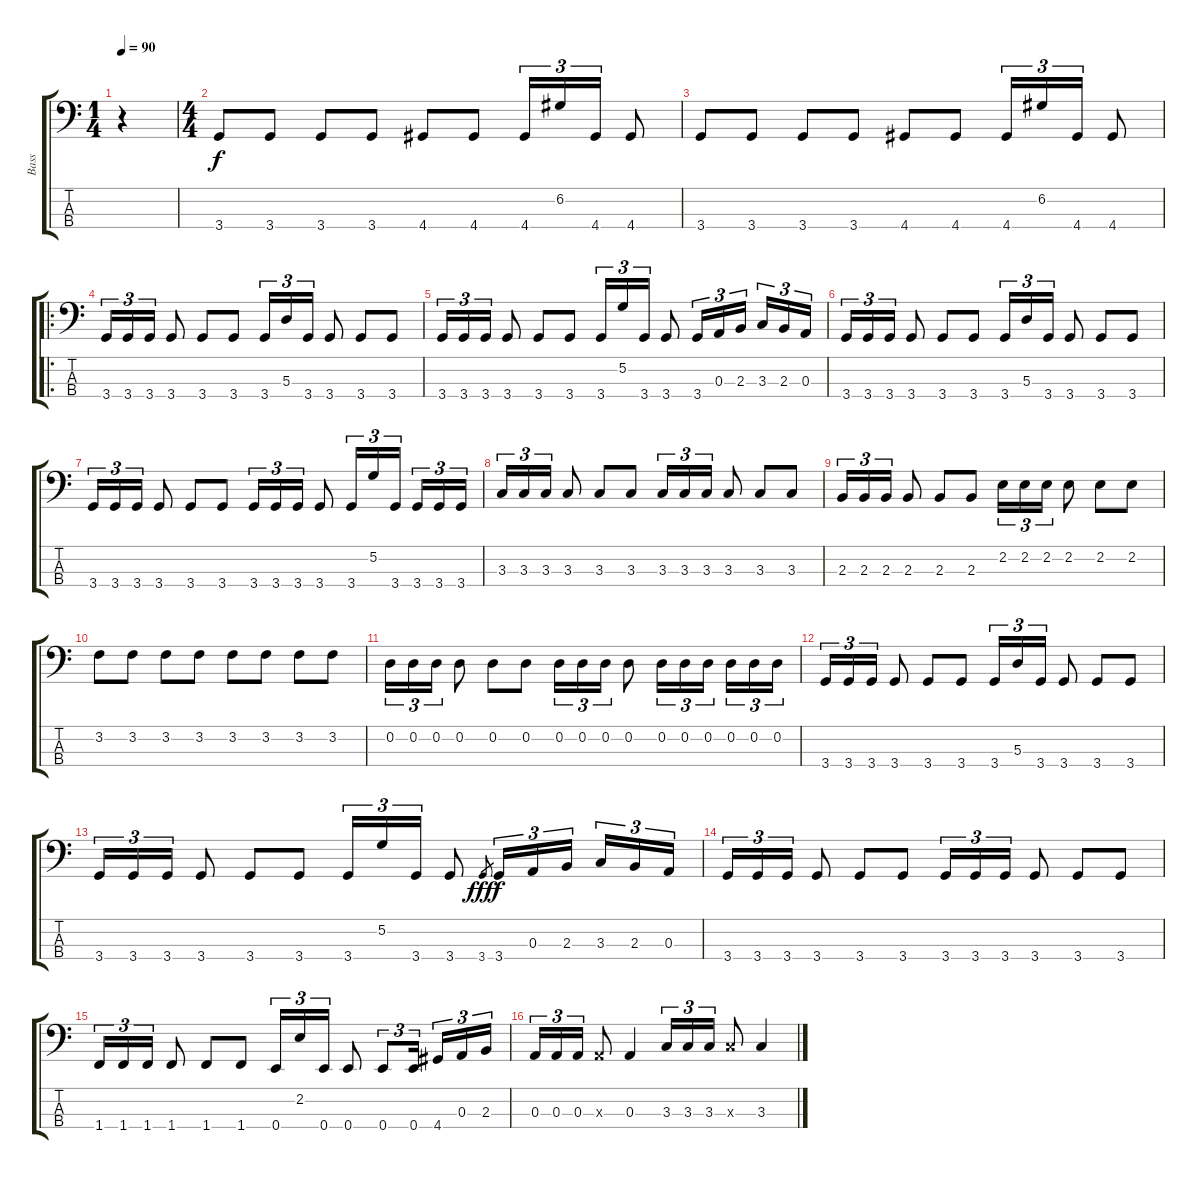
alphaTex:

\track ("Bass" "Bass") {instrument slapbass2}
\staff {score tabs}
\tuning (G2 D2 A1 E1) {hide}
\ts (1 4)
\tempo 90
\clef f4
\ks c
r.4{dy f instrument slapbass2} |
\ts (4 4)
3.4.8 3.4.8 3.4.8 3.4.8 4.4.8 4.4.8 4.4.16{tu (3 2)} 6.2.16{tu (3 2)} 4.4.16{tu (3 2)} 4.4.8 |
3.4.8 3.4.8 3.4.8 3.4.8 4.4.8 4.4.8 4.4.16{tu (3 2)} 6.2.16{tu (3 2)} 4.4.16{tu (3 2)} 4.4.8 |
\ro
3.4.16{tu (3 2)} 3.4.16{tu (3 2)} 3.4.16{tu (3 2)} 3.4.8 3.4.8 3.4.8 3.4.16{tu (3 2)} 5.3.16{tu (3 2)} 3.4.16{tu (3 2)} 3.4.8 3.4.8 3.4.8 |
3.4.16{tu (3 2)} 3.4.16{tu (3 2)} 3.4.16{tu (3 2)} 3.4.8 3.4.8 3.4.8 3.4.16{tu (3 2)} 5.2.16{tu (3 2)} 3.4.16{tu (3 2)} 3.4.8 3.4.16{tu (3 2)} 0.3.16{tu (3 2)} 2.3.16{tu (3 2)} 3.3.16{tu (3 2)} 2.3.16{tu (3 2)} 0.3.16{tu (3 2)} |
3.4.16{tu (3 2)} 3.4.16{tu (3 2)} 3.4.16{tu (3 2)} 3.4.8 3.4.8 3.4.8 3.4.16{tu (3 2)} 5.3.16{tu (3 2)} 3.4.16{tu (3 2)} 3.4.8 3.4.8 3.4.8 |
3.4.16{tu (3 2)} 3.4.16{tu (3 2)} 3.4.16{tu (3 2)} 3.4.8 3.4.8 3.4.8 3.4.16{tu (3 2)} 3.4.16{tu (3 2)} 3.4.16{tu (3 2)} 3.4.8 3.4.16{tu (3 2)} 5.2.16{tu (3 2)} 3.4.16{tu (3 2)} 3.4.16{tu (3 2)} 3.4.16{tu (3 2)} 3.4.16{tu (3 2)} |
3.3.16{tu (3 2)} 3.3.16{tu (3 2)} 3.3.16{tu (3 2)} 3.3.8 3.3.8 3.3.8 3.3.16{tu (3 2)} 3.3.16{tu (3 2)} 3.3.16{tu (3 2)} 3.3.8 3.3.8 3.3.8 |
2.3.16{tu (3 2)} 2.3.16{tu (3 2)} 2.3.16{tu (3 2)} 2.3.8 2.3.8 2.3.8 2.2.16{tu (3 2)} 2.2.16{tu (3 2)} 2.2.16{tu (3 2)} 2.2.8 2.2.8 2.2.8 |
3.2.8 3.2.8 3.2.8 3.2.8 3.2.8 3.2.8 3.2.8 3.2.8 |
0.2.16{tu (3 2)} 0.2.16{tu (3 2)} 0.2.16{tu (3 2)} 0.2.8 0.2.8 0.2.8 0.2.16{tu (3 2)} 0.2.16{tu (3 2)} 0.2.16{tu (3 2)} 0.2.8 0.2.16{tu (3 2)} 0.2.16{tu (3 2)} 0.2.16{tu (3 2)} 0.2.16{tu (3 2)} 0.2.16{tu (3 2)} 0.2.16{tu (3 2)} |
3.4.16{tu (3 2)} 3.4.16{tu (3 2)} 3.4.16{tu (3 2)} 3.4.8 3.4.8 3.4.8 3.4.16{tu (3 2)} 5.3.16{tu (3 2)} 3.4.16{tu (3 2)} 3.4.8 3.4.8 3.4.8 |
3.4.16{tu (3 2)} 3.4.16{tu (3 2)} 3.4.16{tu (3 2)} 3.4.8 3.4.8 3.4.8 3.4.16{tu (3 2)} 5.2.16{tu (3 2)} 3.4.16{tu (3 2)} 3.4.8 3.4.8{gr dy fff} 3.4.16{tu (3 2) dy f} 0.3.16{tu (3 2)} 2.3.16{tu (3 2)} 3.3.16{tu (3 2)} 2.3.16{tu (3 2)} 0.3.16{tu (3 2)} |
3.4.16{tu (3 2)} 3.4.16{tu (3 2)} 3.4.16{tu (3 2)} 3.4.8 3.4.8 3.4.8 3.4.16{tu (3 2)} 3.4.16{tu (3 2)} 3.4.16{tu (3 2)} 3.4.8 3.4.8 3.4.8 |
1.4.16{tu (3 2)} 1.4.16{tu (3 2)} 1.4.16{tu (3 2)} 1.4.8 1.4.8 1.4.8 0.4.16{tu (3 2)} 2.2.16{tu (3 2)} 0.4.16{tu (3 2)} 0.4.8 0.4.8{tu (3 2)} 0.4.16{tu (3 2)} 4.4.16{tu (3 2)} 0.3.16{tu (3 2)} 2.3.16{tu (3 2)} |
0.3.16{tu (3 2)} 0.3.16{tu (3 2)} 0.3.16{tu (3 2)} 0.3{x}.8 0.3.4 3.3.16{tu (3 2)} 3.3.16{tu (3 2)} 3.3.16{tu (3 2)} 3.3{x}.8 3.3.4
